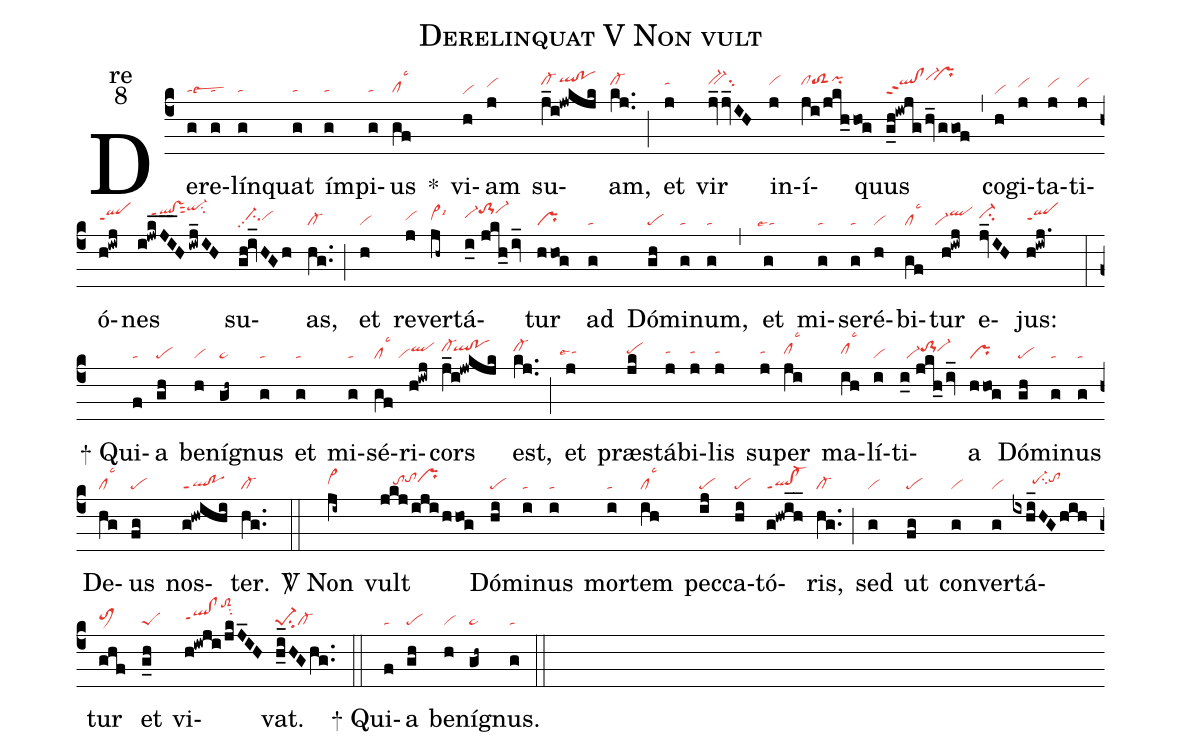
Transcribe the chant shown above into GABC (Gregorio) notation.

name:Derelinquat V Non vult;
office-part:re;
mode:8;
nabc-lines:1;
%%
(c4) De(g|talsew3)re(g|ta)lín(g|ta)quat(g|ta) ím(g|ta)pi(g|ta)us(gf|cllsc3) <sp>*</sp>() vi(h|vihe)am(j|vihh) su(j_i!jwkjk|cl-hi`//qlhj!pohj)am,(kj..|cl-hi) (;) et(j|tahi) vir(jv_jv_IH|bv-hisu2) in(j|vihi)í(ji/jkh_hog|clhitoS2hipihj)quus(g_h!iwjg/hv_/ggof|qlhi!clhippt2vi-hk``prhk) (,) co(h|vihe)gi(j|vihh)ta(j|vihh)ti(j|vihh)ó(h!iwj|qlhhppt1)nes(i!jwkJI___H/iwj_IH|////qlhj!vshjppt1sut2qi-hlsu2) su(gh!iv_HGh|//ci-hhpp2vihh)as,(hg..|cl-) (;) et(h|vi) re(j|vihh)ver(jh~|vi>hhlsi6)tá(i_0//jkh_/iv_|vi-hito-1hkvi-hk)tur(hhog|pr) ad(g|ta) Dó(gh|pe)mi(g|ta)num,(g|ta) (,) et(g|``talse4) mi(g|ta)se(g|ta)ré(h|vi)bi(gf|cllsc3)tur(h!iwj|``vi-qlhj) e(jv_IH|ci-hi)jus:(h!iwj.|qlhhppt1) (:)
<sp>+</sp> Qui(f|ta)a(gh|pe) be(h|vi)níg(gh~|ta>)nus(g|ta) et(g|ta) mi(g|ta)sé(gf|cllsc3)ri(h!iwj|```viqlhi)cors(j_i!jwkjk|cl-hi`qlhi!pohi) est,(kj..|cl-hi) (;) et(j|``tahhlse4) præs(jk|pehh)tá(j|tahh)bi(j|tahh)lis(j|tahh) su(j|tahh)per(ji|clhhlsc3) ma(ih|clhhlsc3)lí(i|vi)ti(i_0//jkh_/iv_|//vi-to-1hivi-hi)a(hhog|pr) Dó(gh|pe)mi(g|ta)nus(g|ta) De(hg|cllsc3)us(fg|pe) nos(g!hwihi|ql!poppt1)ter.(hg..|cl-) (::)

<sp>V/</sp> Non(ji~|vi>hh) vult(jkj/iji/hhog|////tohhtohiprhi) Dó(hi|pe)mi(i|ta)nus(i|ta) mor(i|ta)tem(ih|cllsc3) pec(ij|pe)ca(hi|pe)tó(g!hwih__|ql!cl-ppt1)ris,(hg..|cl-) (;) sed(g|vi) ut(fg|pe) con(g|vi)ver(g|vi)tá(ixhi_HGhih|//////pe-hhsu2tohi)tur(ghf|toM1hh) et(g_h|peS) vi(h!iwji/jkJ_IH|qlhh!clhhppt1toS2hmsu2)vat.(h_i_HGhg..|pe-1su2cl-) (::)
<sp>+</sp> Qui(f|ta)a(gh|pe) be(h|vi)níg(gh~|ta>)nus.(g|ta) (::)
